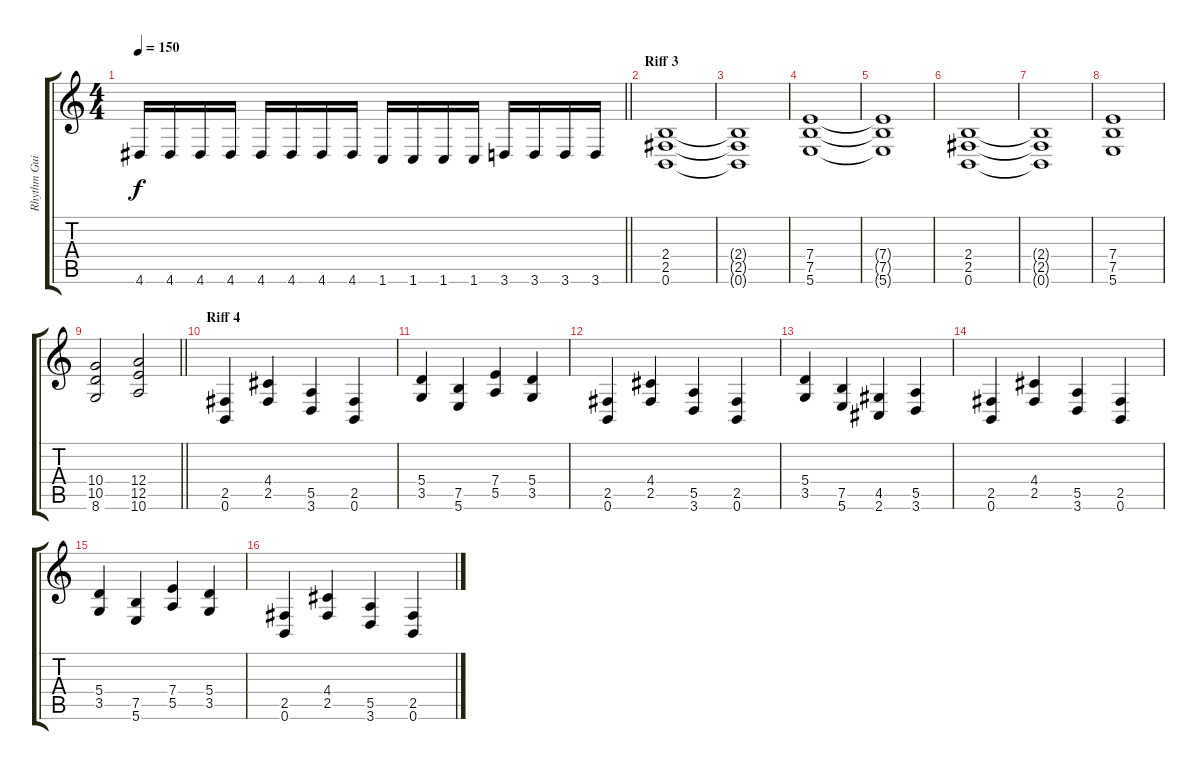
\track ("Rhythm Guitar" "Rhythm Gui") {instrument distortionguitar}
\staff {score tabs}
\tuning (B3 Gb3 D3 A2 E2 B1) {hide}
\ts (4 4)
\tempo 150
\clef g2
\barLineRight lightlight
\ks c
4.6.16{dy f} 4.6.16 4.6.16 4.6.16 4.6.16 4.6.16 4.6.16 4.6.16 1.6.16 1.6.16 1.6.16 1.6.16 3.6.16 3.6.16 3.6.16 3.6.16 |
\section ("" "Riff 3")
(2.4 2.5 0.6).1 |
(2.4{t} 2.5{t} 0.6{t}).1 |
(7.4 7.5 5.6).1 |
(7.4{t} 7.5{t} 5.6{t}).1 |
(2.4 2.5 0.6).1 |
(2.4{t} 2.5{t} 0.6{t}).1 |
(7.4 7.5 5.6).1 |
\barLineRight lightlight
(10.4 10.5 8.6).2 (12.4 12.5 10.6).2 |
\section ("" "Riff 4")
(2.5 0.6).4 (4.4 2.5).4 (5.5 3.6).4 (2.5 0.6).4 |
(5.4 3.5).4 (7.5 5.6).4 (7.4 5.5).4 (5.4 3.5).4 |
(2.5 0.6).4 (4.4 2.5).4 (5.5 3.6).4 (2.5 0.6).4 |
(5.4 3.5).4 (7.5 5.6).4 (4.5 2.6).4 (5.5 3.6).4 |
(2.5 0.6).4 (4.4 2.5).4 (5.5 3.6).4 (2.5 0.6).4 |
(5.4 3.5).4 (7.5 5.6).4 (7.4 5.5).4 (5.4 3.5).4 |
(2.5 0.6).4 (4.4 2.5).4 (5.5 3.6).4 (2.5 0.6).4
